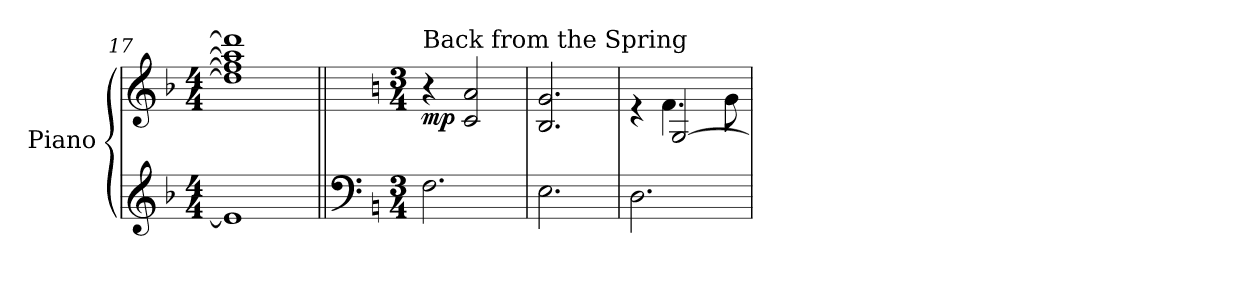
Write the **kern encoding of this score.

**kern	**kern	**dynam
*part1	*part1	*part1
*staff2	*staff1	*staff1/2
*I"Piano	*	*
*I'Pno.	*	*
*clefG2	*clefG2	*
*k[b-]	*k[b-]	*
*M4/4	*M4/4	*
=17	=17	=17
1e]	1dd] 1ff] 1aa] 1ddd]	.
=18||	=18||	=18||
*clefF4	*	*
*k[]	*k[]	*
*M3/4	*M3/4	*
*	*MM85	*
!	!LO:TX:a:t=Back from the Spring	!
!	!	!LO:DY:b
2.F\	4r	mp
.	2c/ 2a/	.
!!LO:LB:g=z
=19	=19	=19
2.E\	2.B/ 2.g/	.
=20	=20	=20
*	*^	*
2.D\	4re	4ryy	.
.	[2G/	4.f\	.
.	.	8g\	.
*	*v	*v	*
=	=	=
*-	*-	*-
